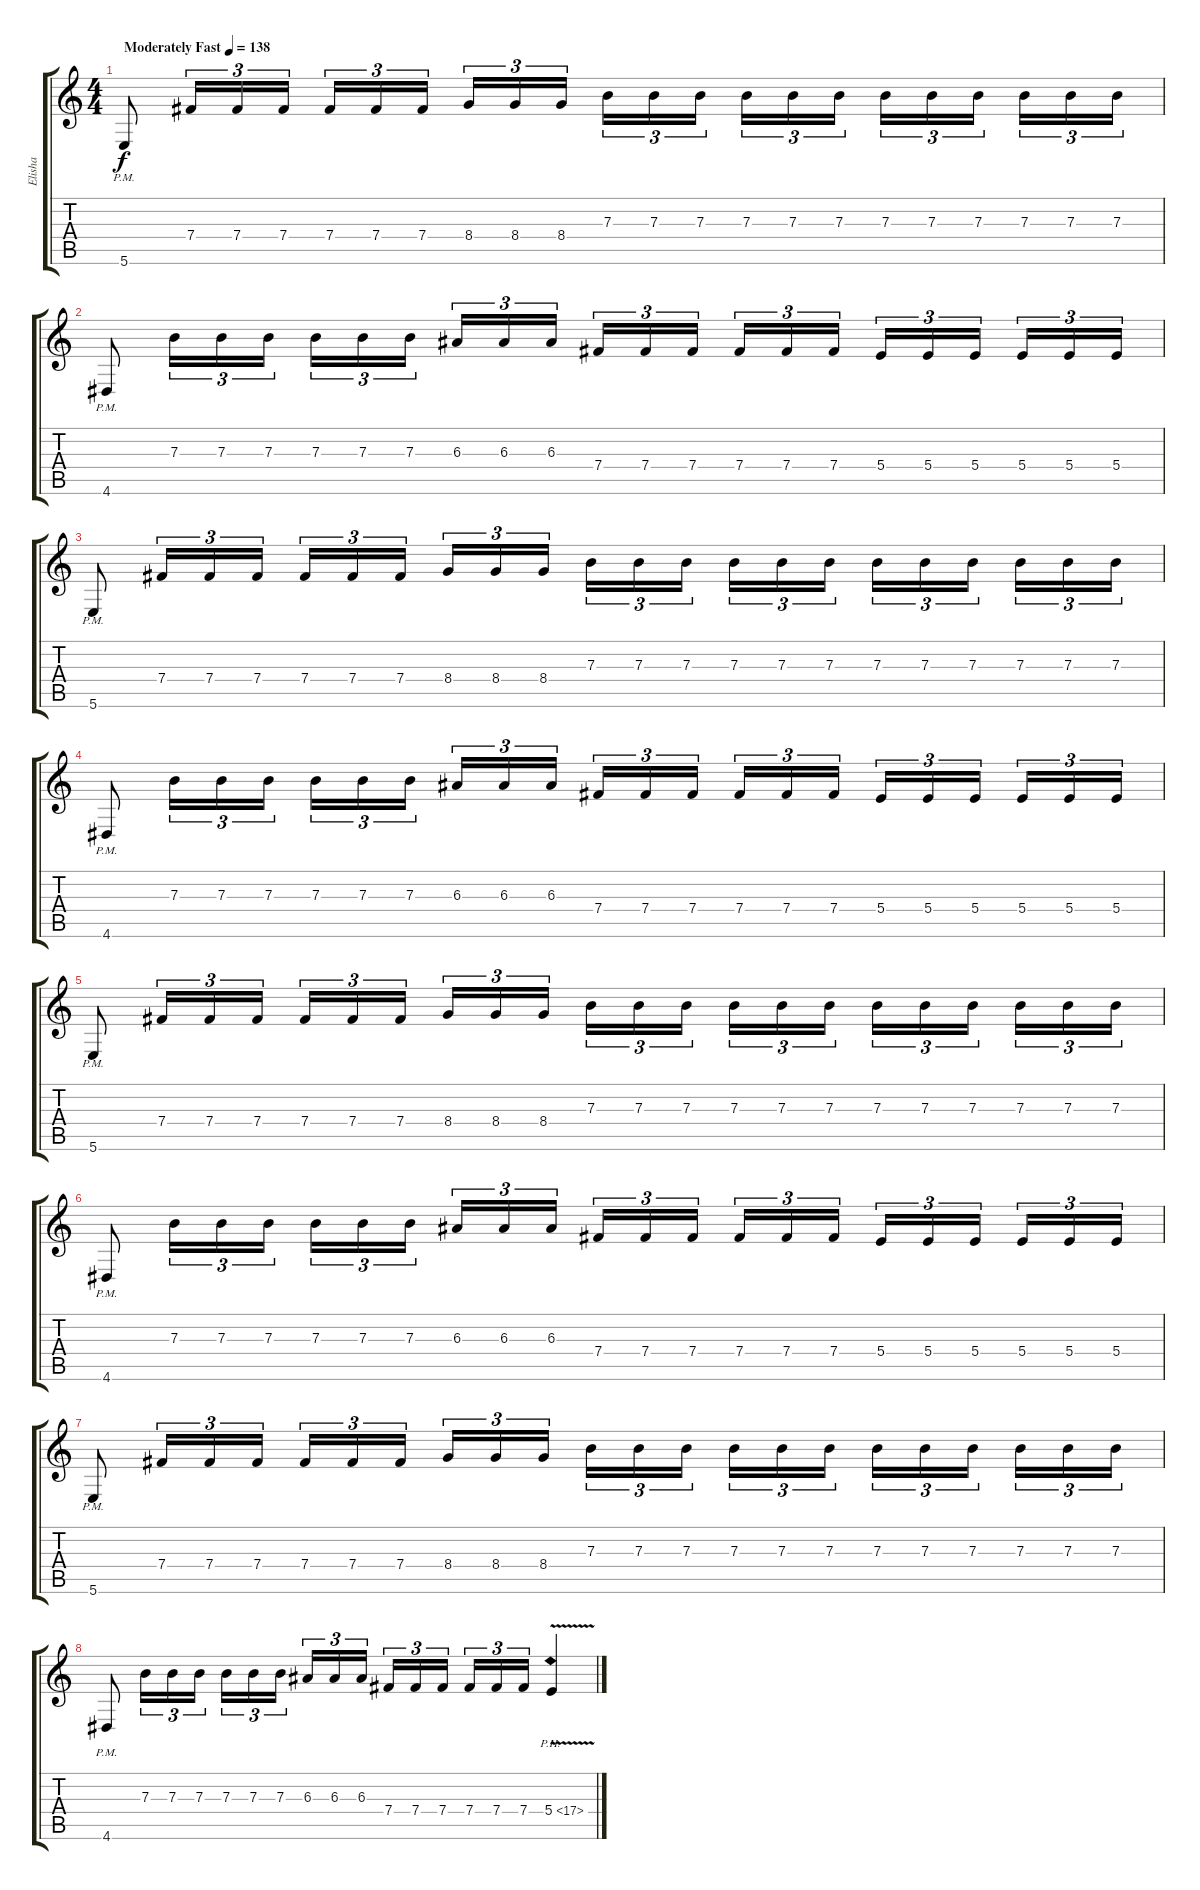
\track ("Elisha" "Elisha") {instrument overdrivenguitar}
\staff {score tabs}
\tuning (Db4 Ab3 E3 B2 Gb2 B1) {hide}
\ts (4 4)
\tempo (138 "Moderately Fast")
\clef g2
\ks c
5.6{pm}.8{dy f instrument overdrivenguitar} 7.4.16{tu (3 2)} 7.4.16{tu (3 2)} 7.4.16{tu (3 2)} 7.4.16{tu (3 2)} 7.4.16{tu (3 2)} 7.4.16{tu (3 2) beam splitsecondary} 8.4.16{tu (3 2)} 8.4.16{tu (3 2)} 8.4.16{tu (3 2)} 7.3.16{tu (3 2)} 7.3.16{tu (3 2)} 7.3.16{tu (3 2) beam splitsecondary} 7.3.16{tu (3 2)} 7.3.16{tu (3 2)} 7.3.16{tu (3 2)} 7.3.16{tu (3 2)} 7.3.16{tu (3 2)} 7.3.16{tu (3 2) beam splitsecondary} 7.3.16{tu (3 2)} 7.3.16{tu (3 2)} 7.3.16{tu (3 2)} |
4.6{pm}.8 7.3.16{tu (3 2)} 7.3.16{tu (3 2)} 7.3.16{tu (3 2)} 7.3.16{tu (3 2)} 7.3.16{tu (3 2)} 7.3.16{tu (3 2) beam splitsecondary} 6.3.16{tu (3 2)} 6.3.16{tu (3 2)} 6.3.16{tu (3 2)} 7.4.16{tu (3 2)} 7.4.16{tu (3 2)} 7.4.16{tu (3 2) beam splitsecondary} 7.4.16{tu (3 2)} 7.4.16{tu (3 2)} 7.4.16{tu (3 2)} 5.4.16{tu (3 2)} 5.4.16{tu (3 2)} 5.4.16{tu (3 2) beam splitsecondary} 5.4.16{tu (3 2)} 5.4.16{tu (3 2)} 5.4.16{tu (3 2)} |
5.6{pm}.8 7.4.16{tu (3 2)} 7.4.16{tu (3 2)} 7.4.16{tu (3 2)} 7.4.16{tu (3 2)} 7.4.16{tu (3 2)} 7.4.16{tu (3 2) beam splitsecondary} 8.4.16{tu (3 2)} 8.4.16{tu (3 2)} 8.4.16{tu (3 2)} 7.3.16{tu (3 2)} 7.3.16{tu (3 2)} 7.3.16{tu (3 2) beam splitsecondary} 7.3.16{tu (3 2)} 7.3.16{tu (3 2)} 7.3.16{tu (3 2)} 7.3.16{tu (3 2)} 7.3.16{tu (3 2)} 7.3.16{tu (3 2) beam splitsecondary} 7.3.16{tu (3 2)} 7.3.16{tu (3 2)} 7.3.16{tu (3 2)} |
4.6{pm}.8 7.3.16{tu (3 2)} 7.3.16{tu (3 2)} 7.3.16{tu (3 2)} 7.3.16{tu (3 2)} 7.3.16{tu (3 2)} 7.3.16{tu (3 2) beam splitsecondary} 6.3.16{tu (3 2)} 6.3.16{tu (3 2)} 6.3.16{tu (3 2)} 7.4.16{tu (3 2)} 7.4.16{tu (3 2)} 7.4.16{tu (3 2) beam splitsecondary} 7.4.16{tu (3 2)} 7.4.16{tu (3 2)} 7.4.16{tu (3 2)} 5.4.16{tu (3 2)} 5.4.16{tu (3 2)} 5.4.16{tu (3 2) beam splitsecondary} 5.4.16{tu (3 2)} 5.4.16{tu (3 2)} 5.4.16{tu (3 2)} |
5.6{pm}.8 7.4.16{tu (3 2)} 7.4.16{tu (3 2)} 7.4.16{tu (3 2)} 7.4.16{tu (3 2)} 7.4.16{tu (3 2)} 7.4.16{tu (3 2) beam splitsecondary} 8.4.16{tu (3 2)} 8.4.16{tu (3 2)} 8.4.16{tu (3 2)} 7.3.16{tu (3 2)} 7.3.16{tu (3 2)} 7.3.16{tu (3 2) beam splitsecondary} 7.3.16{tu (3 2)} 7.3.16{tu (3 2)} 7.3.16{tu (3 2)} 7.3.16{tu (3 2)} 7.3.16{tu (3 2)} 7.3.16{tu (3 2) beam splitsecondary} 7.3.16{tu (3 2)} 7.3.16{tu (3 2)} 7.3.16{tu (3 2)} |
4.6{pm}.8 7.3.16{tu (3 2)} 7.3.16{tu (3 2)} 7.3.16{tu (3 2)} 7.3.16{tu (3 2)} 7.3.16{tu (3 2)} 7.3.16{tu (3 2) beam splitsecondary} 6.3.16{tu (3 2)} 6.3.16{tu (3 2)} 6.3.16{tu (3 2)} 7.4.16{tu (3 2)} 7.4.16{tu (3 2)} 7.4.16{tu (3 2) beam splitsecondary} 7.4.16{tu (3 2)} 7.4.16{tu (3 2)} 7.4.16{tu (3 2)} 5.4.16{tu (3 2)} 5.4.16{tu (3 2)} 5.4.16{tu (3 2) beam splitsecondary} 5.4.16{tu (3 2)} 5.4.16{tu (3 2)} 5.4.16{tu (3 2)} |
5.6{pm}.8 7.4.16{tu (3 2)} 7.4.16{tu (3 2)} 7.4.16{tu (3 2)} 7.4.16{tu (3 2)} 7.4.16{tu (3 2)} 7.4.16{tu (3 2) beam splitsecondary} 8.4.16{tu (3 2)} 8.4.16{tu (3 2)} 8.4.16{tu (3 2)} 7.3.16{tu (3 2)} 7.3.16{tu (3 2)} 7.3.16{tu (3 2) beam splitsecondary} 7.3.16{tu (3 2)} 7.3.16{tu (3 2)} 7.3.16{tu (3 2)} 7.3.16{tu (3 2)} 7.3.16{tu (3 2)} 7.3.16{tu (3 2) beam splitsecondary} 7.3.16{tu (3 2)} 7.3.16{tu (3 2)} 7.3.16{tu (3 2)} |
4.6{pm}.8 7.3.16{tu (3 2)} 7.3.16{tu (3 2)} 7.3.16{tu (3 2)} 7.3.16{tu (3 2)} 7.3.16{tu (3 2)} 7.3.16{tu (3 2) beam splitsecondary} 6.3.16{tu (3 2)} 6.3.16{tu (3 2)} 6.3.16{tu (3 2)} 7.4.16{tu (3 2)} 7.4.16{tu (3 2)} 7.4.16{tu (3 2) beam splitsecondary} 7.4.16{tu (3 2)} 7.4.16{tu (3 2)} 7.4.16{tu (3 2)} 5.4{ph 12 v}.4
